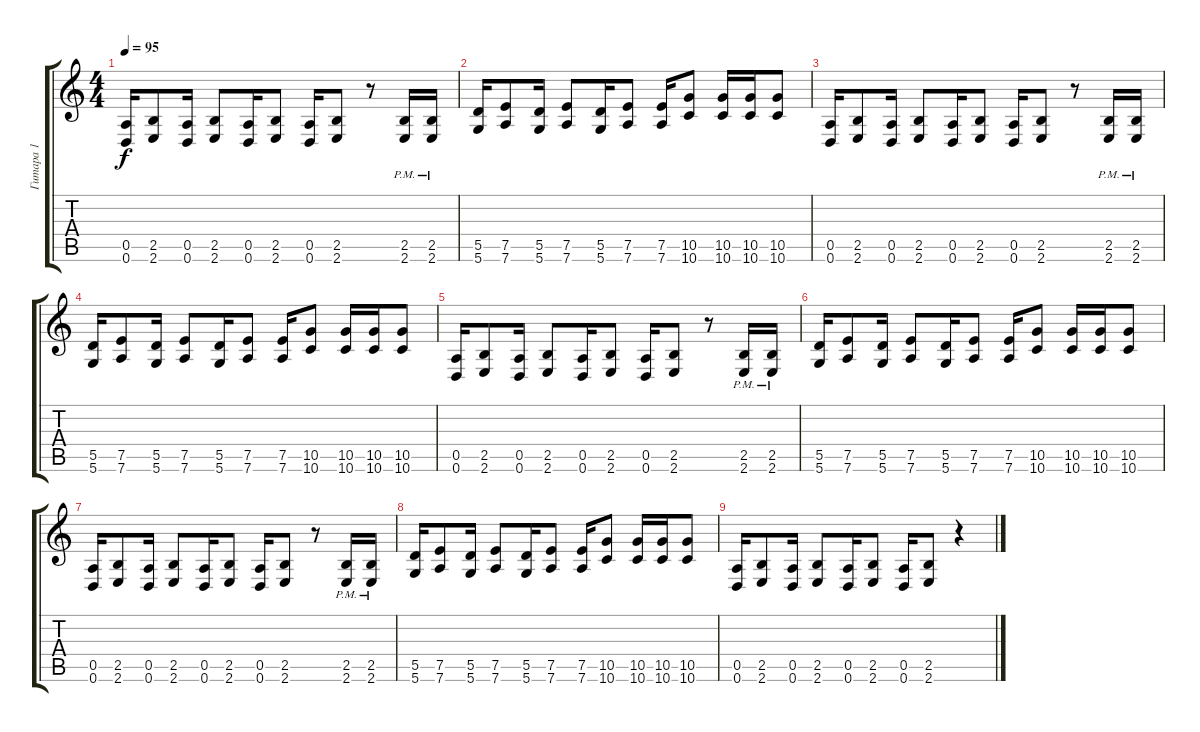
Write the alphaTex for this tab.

\track ("Гитара 1" "Гитара 1") {instrument distortionguitar}
\staff {score tabs}
\tuning (E4 B3 G3 D3 A2 D2) {hide}
\ts (4 4)
\tempo 95
\clef g2
\ks c
(0.5 0.6).16{dy f} (2.5 2.6).8 (0.5 0.6).16 (2.5 2.6).8 (0.5 0.6).16 (2.5 2.6).8 (0.5 0.6).16 (2.5 2.6).8 r.8 (2.5{pm} 2.6{pm}).16 (2.5{pm} 2.6{pm}).16 |
(5.5 5.6).16 (7.5 7.6).8 (5.5 5.6).16 (7.5 7.6).8 (5.5 5.6).16 (7.5 7.6).8 (7.5 7.6).16 (10.5 10.6).8 (10.5 10.6).16 (10.5 10.6).16 (10.5 10.6).8 |
(0.5 0.6).16 (2.5 2.6).8 (0.5 0.6).16 (2.5 2.6).8 (0.5 0.6).16 (2.5 2.6).8 (0.5 0.6).16 (2.5 2.6).8 r.8 (2.5{pm} 2.6{pm}).16 (2.5{pm} 2.6{pm}).16 |
(5.5 5.6).16 (7.5 7.6).8 (5.5 5.6).16 (7.5 7.6).8 (5.5 5.6).16 (7.5 7.6).8 (7.5 7.6).16 (10.5 10.6).8 (10.5 10.6).16 (10.5 10.6).16 (10.5 10.6).8 |
(0.5 0.6).16 (2.5 2.6).8 (0.5 0.6).16 (2.5 2.6).8 (0.5 0.6).16 (2.5 2.6).8 (0.5 0.6).16 (2.5 2.6).8 r.8 (2.5{pm} 2.6{pm}).16 (2.5{pm} 2.6{pm}).16 |
(5.5 5.6).16 (7.5 7.6).8 (5.5 5.6).16 (7.5 7.6).8 (5.5 5.6).16 (7.5 7.6).8 (7.5 7.6).16 (10.5 10.6).8 (10.5 10.6).16 (10.5 10.6).16 (10.5 10.6).8 |
(0.5 0.6).16 (2.5 2.6).8 (0.5 0.6).16 (2.5 2.6).8 (0.5 0.6).16 (2.5 2.6).8 (0.5 0.6).16 (2.5 2.6).8 r.8 (2.5{pm} 2.6{pm}).16 (2.5{pm} 2.6{pm}).16 |
(5.5 5.6).16 (7.5 7.6).8 (5.5 5.6).16 (7.5 7.6).8 (5.5 5.6).16 (7.5 7.6).8 (7.5 7.6).16 (10.5 10.6).8 (10.5 10.6).16 (10.5 10.6).16 (10.5 10.6).8 |
(0.5 0.6).16 (2.5 2.6).8 (0.5 0.6).16 (2.5 2.6).8 (0.5 0.6).16 (2.5 2.6).8 (0.5 0.6).16 (2.5 2.6).8 r.4
